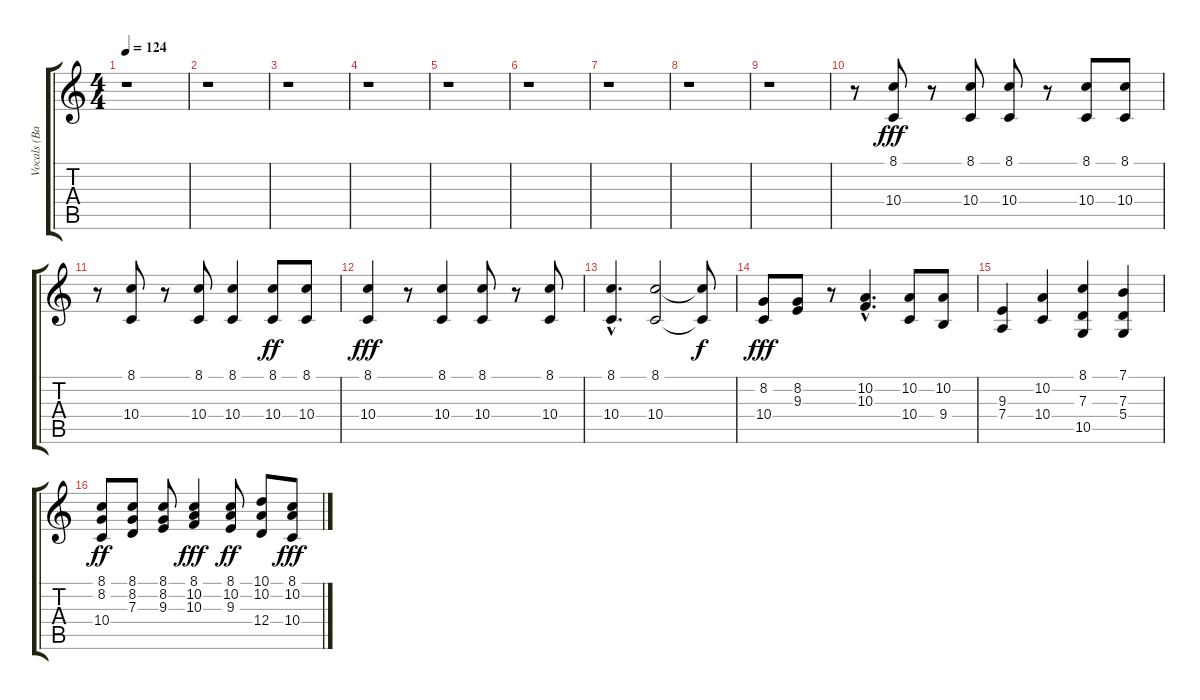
\track ("Vocals (Backing)" "Vocals (Ba") {instrument voiceoohs}
\staff {score tabs}
\tuning (E4 B3 G3 D3 A2 E2) {hide}
\ts (4 4)
\tempo 124
\clef g2
\ks c
r.1{dy f} |
r.1 |
r.1 |
r.1 |
r.1 |
r.1 |
r.1 |
r.1 |
r.1 |
r.8 (8.1 10.4).8{dy fff} r.8 (8.1 10.4).8 (8.1 10.4).8 r.8 (8.1 10.4).8 (8.1 10.4).8 |
r.8 (8.1 10.4).8 r.8 (8.1 10.4).8 (8.1 10.4).4 (8.1 10.4).8{dy ff} (8.1 10.4).8 |
(8.1 10.4).4{dy fff} r.8 (8.1 10.4).4 (8.1 10.4).8 r.8 (8.1 10.4).8 |
(8.1{hac} 10.4{hac}).4{d} (8.1 10.4).2 (8.1{t} 10.4{t}).8{dy f} |
(8.2 10.4).8{dy fff} (8.2 9.3).8 r.8 (10.2{hac} 10.3{hac}).4{d} (10.2 10.4).8 (10.2 9.4).8 |
(9.3 7.4).4 (10.2 10.4).4 (8.1 7.3 10.5).4 (7.1 7.3 5.4).4 |
(8.1 8.2 10.4).8{dy ff} (8.1 8.2 7.3).8 (8.1 8.2 9.3).8 (8.1 10.2 10.3).4{dy fff} (8.1 10.2 9.3).8{dy ff} (10.1 10.2 12.4).8 (8.1 10.2 10.4).8{dy fff}
